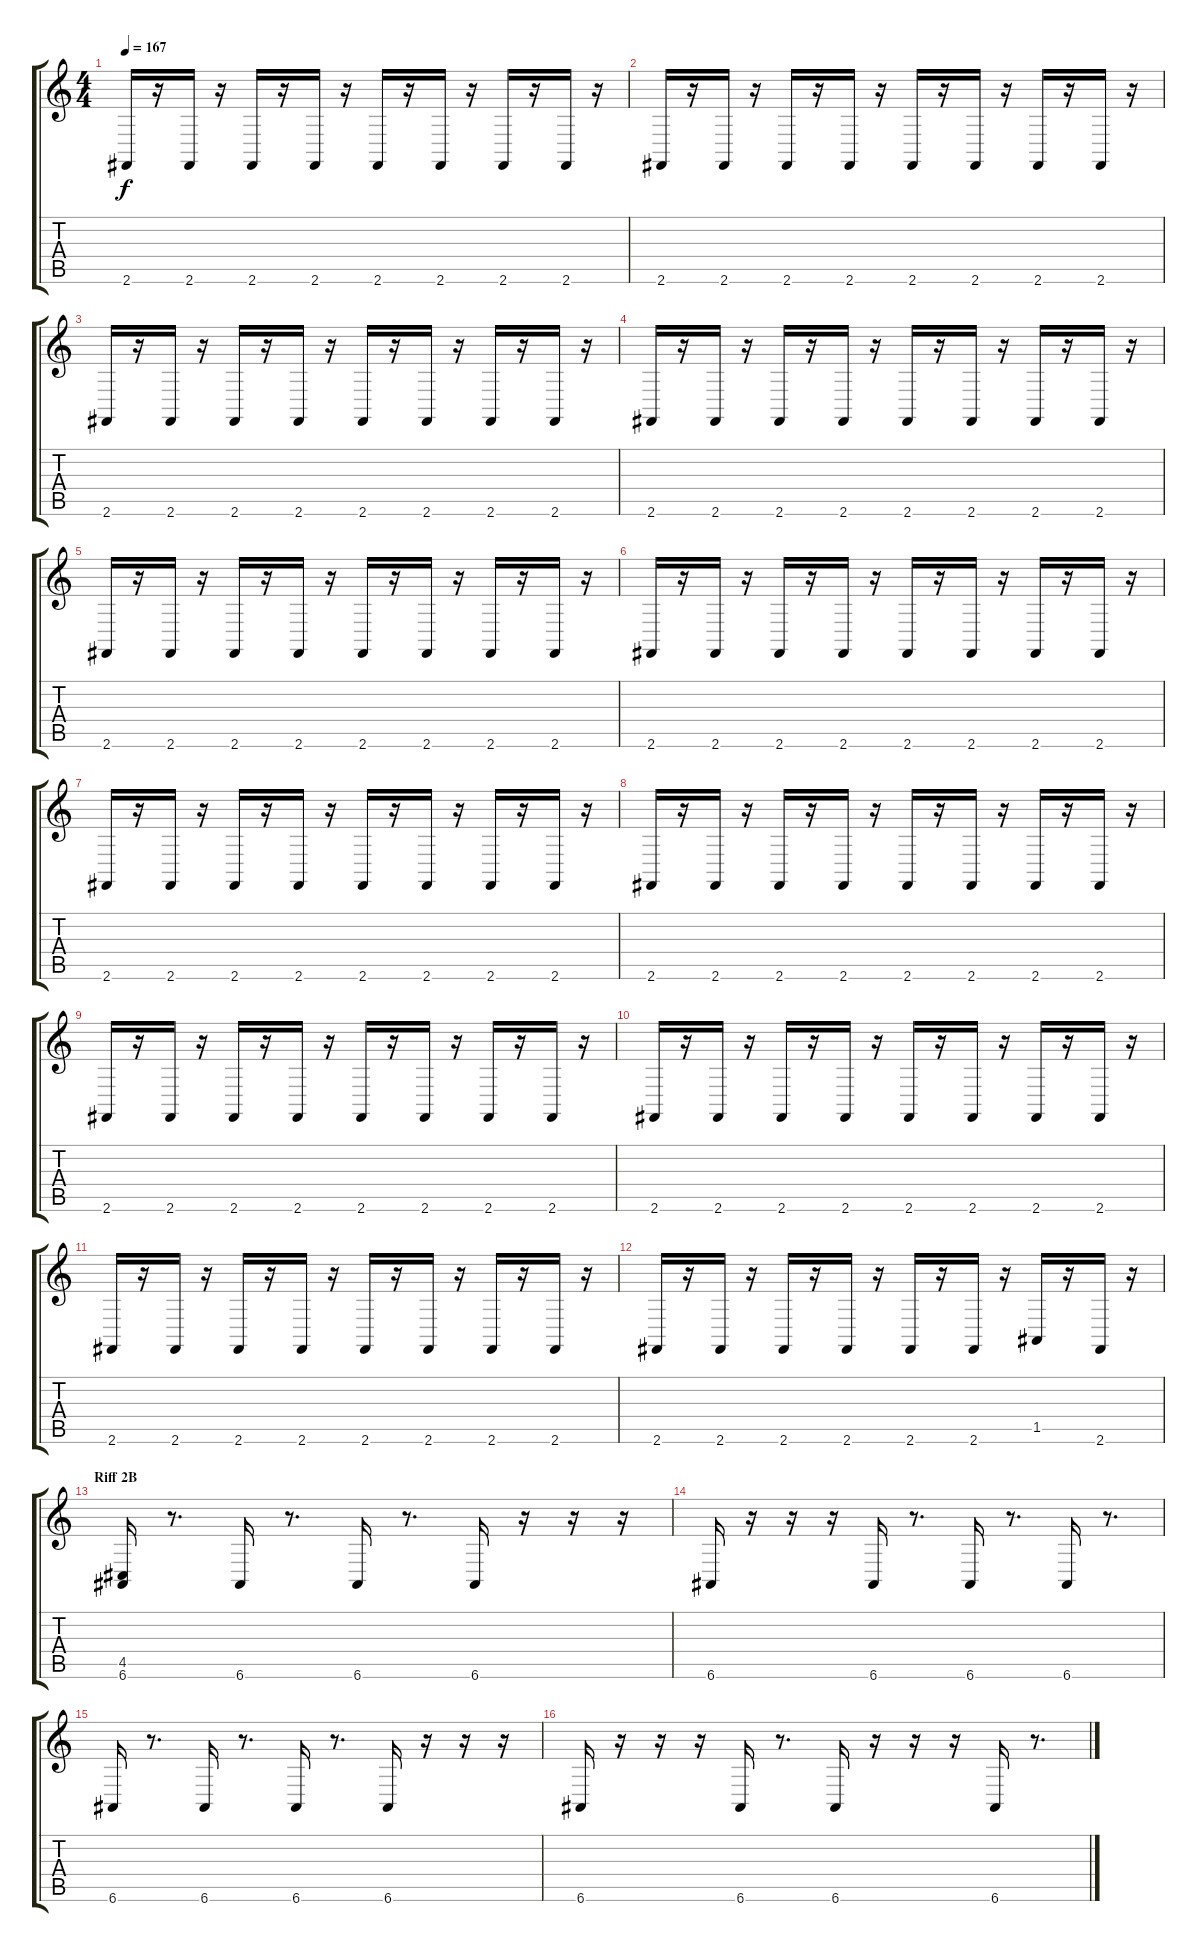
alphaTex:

\track "" {instrument tremolostrings}
\staff {score tabs}
\tuning (E4 B3 G3 D3 A2 E2) {hide}
\ts (4 4)
\tempo 167
\clef g2
\ks c
2.6.16{dy f} r.16 2.6.16 r.16 2.6.16 r.16 2.6.16 r.16 2.6.16 r.16 2.6.16 r.16 2.6.16 r.16 2.6.16 r.16 |
2.6.16 r.16 2.6.16 r.16 2.6.16 r.16 2.6.16 r.16 2.6.16 r.16 2.6.16 r.16 2.6.16 r.16 2.6.16 r.16 |
2.6.16 r.16 2.6.16 r.16 2.6.16 r.16 2.6.16 r.16 2.6.16 r.16 2.6.16 r.16 2.6.16 r.16 2.6.16 r.16 |
2.6.16 r.16 2.6.16 r.16 2.6.16 r.16 2.6.16 r.16 2.6.16 r.16 2.6.16 r.16 2.6.16 r.16 2.6.16 r.16 |
2.6.16 r.16 2.6.16 r.16 2.6.16 r.16 2.6.16 r.16 2.6.16 r.16 2.6.16 r.16 2.6.16 r.16 2.6.16 r.16 |
2.6.16 r.16 2.6.16 r.16 2.6.16 r.16 2.6.16 r.16 2.6.16 r.16 2.6.16 r.16 2.6.16 r.16 2.6.16 r.16 |
2.6.16 r.16 2.6.16 r.16 2.6.16 r.16 2.6.16 r.16 2.6.16 r.16 2.6.16 r.16 2.6.16 r.16 2.6.16 r.16 |
2.6.16 r.16 2.6.16 r.16 2.6.16 r.16 2.6.16 r.16 2.6.16 r.16 2.6.16 r.16 2.6.16 r.16 2.6.16 r.16 |
2.6.16 r.16 2.6.16 r.16 2.6.16 r.16 2.6.16 r.16 2.6.16 r.16 2.6.16 r.16 2.6.16 r.16 2.6.16 r.16 |
2.6.16 r.16 2.6.16 r.16 2.6.16 r.16 2.6.16 r.16 2.6.16 r.16 2.6.16 r.16 2.6.16 r.16 2.6.16 r.16 |
2.6.16 r.16 2.6.16 r.16 2.6.16 r.16 2.6.16 r.16 2.6.16 r.16 2.6.16 r.16 2.6.16 r.16 2.6.16 r.16 |
2.6.16 r.16 2.6.16 r.16 2.6.16 r.16 2.6.16 r.16 2.6.16 r.16 2.6.16 r.16 1.5.16 r.16 2.6.16 r.16 |
\section ("" "Riff 2B")
(4.5 6.6).16 r.8{d} 6.6.16 r.8{d} 6.6.16 r.8{d} 6.6.16 r.16 r.16 r.16 |
6.6.16 r.16 r.16 r.16 6.6.16 r.8{d} 6.6.16 r.8{d} 6.6.16 r.8{d} |
6.6.16 r.8{d} 6.6.16 r.8{d} 6.6.16 r.8{d} 6.6.16 r.16 r.16 r.16 |
6.6.16 r.16 r.16 r.16 6.6.16 r.8{d} 6.6.16 r.16 r.16 r.16 6.6.16 r.8{d}
